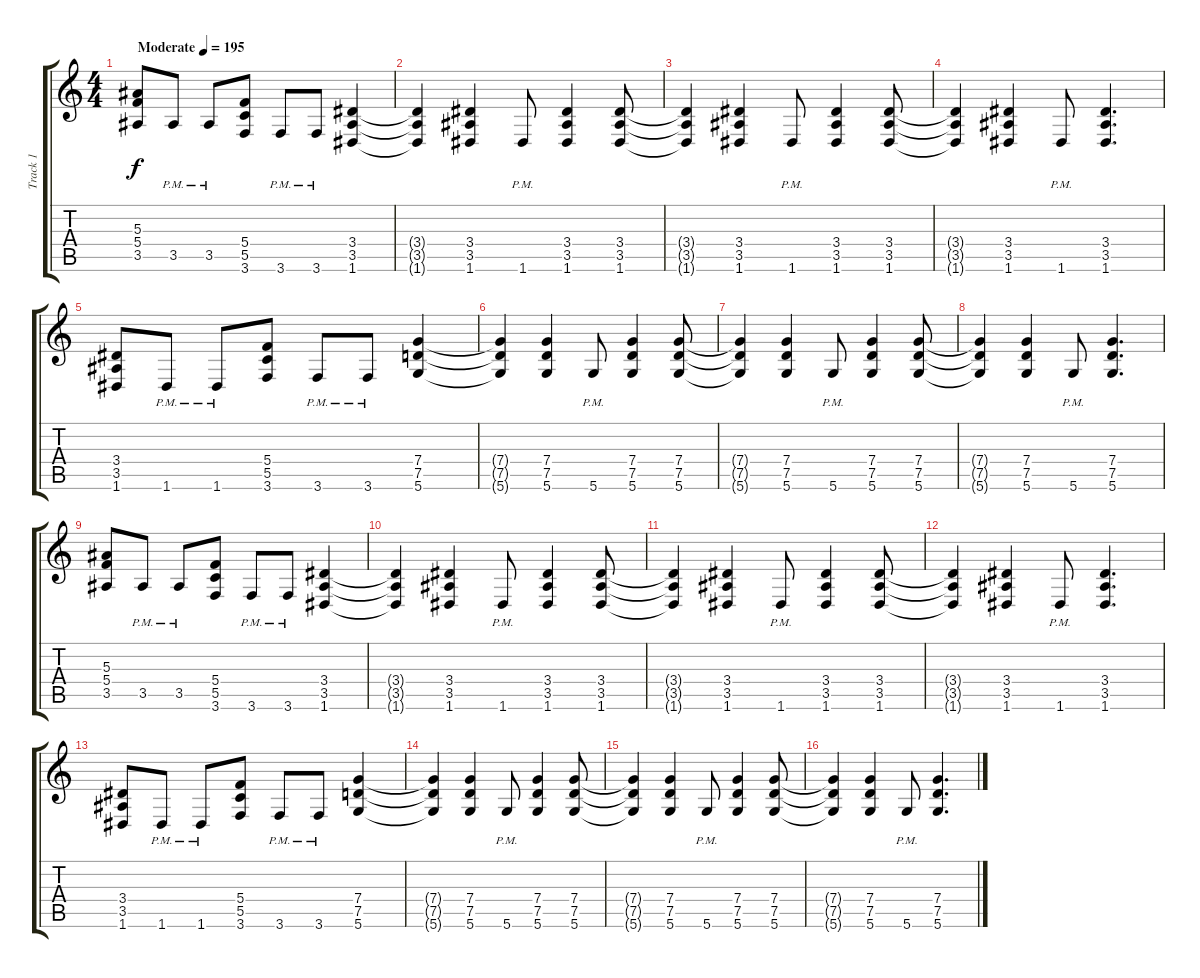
\track ("Track 1" "Track 1") {instrument distortionguitar}
\staff {score tabs}
\tuning (D4 A3 F3 C3 G2 D2) {hide}
\ts (4 4)
\tempo (195 "Moderate")
\clef g2
\ks c
(5.3 5.4 3.5).8{dy f instrument distortionguitar} 3.5{pm}.8 3.5{pm}.8 (5.4 5.5 3.6).8 3.6{pm}.8 3.6{pm}.8 (3.4 3.5 1.6).4 |
(3.4{t} 3.5{t} 1.6{t}).4 (3.4 3.5 1.6).4 1.6{pm}.8 (3.4 3.5 1.6).4 (3.4 3.5 1.6).8 |
(3.4{t} 3.5{t} 1.6{t}).4 (3.4 3.5 1.6).4 1.6{pm}.8 (3.4 3.5 1.6).4 (3.4 3.5 1.6).8 |
(3.4{t} 3.5{t} 1.6{t}).4 (3.4 3.5 1.6).4 1.6{pm}.8 (3.4 3.5 1.6).4{d} |
(3.4 3.5 1.6).8 1.6{pm}.8 1.6{pm}.8 (5.4 5.5 3.6).8 3.6{pm}.8 3.6{pm}.8 (7.4 7.5 5.6).4 |
(7.4{t} 7.5{t} 5.6{t}).4 (7.4 7.5 5.6).4 5.6{pm}.8 (7.4 7.5 5.6).4 (7.4 7.5 5.6).8 |
(7.4{t} 7.5{t} 5.6{t}).4 (7.4 7.5 5.6).4 5.6{pm}.8 (7.4 7.5 5.6).4 (7.4 7.5 5.6).8 |
(7.4{t} 7.5{t} 5.6{t}).4 (7.4 7.5 5.6).4 5.6{pm}.8 (7.4 7.5 5.6).4{d} |
(5.3 5.4 3.5).8 3.5{pm}.8 3.5{pm}.8 (5.4 5.5 3.6).8 3.6{pm}.8 3.6{pm}.8 (3.4 3.5 1.6).4 |
(3.4{t} 3.5{t} 1.6{t}).4 (3.4 3.5 1.6).4 1.6{pm}.8 (3.4 3.5 1.6).4 (3.4 3.5 1.6).8 |
(3.4{t} 3.5{t} 1.6{t}).4 (3.4 3.5 1.6).4 1.6{pm}.8 (3.4 3.5 1.6).4 (3.4 3.5 1.6).8 |
(3.4{t} 3.5{t} 1.6{t}).4 (3.4 3.5 1.6).4 1.6{pm}.8 (3.4 3.5 1.6).4{d} |
(3.4 3.5 1.6).8 1.6{pm}.8 1.6{pm}.8 (5.4 5.5 3.6).8 3.6{pm}.8 3.6{pm}.8 (7.4 7.5 5.6).4 |
(7.4{t} 7.5{t} 5.6{t}).4 (7.4 7.5 5.6).4 5.6{pm}.8 (7.4 7.5 5.6).4 (7.4 7.5 5.6).8 |
(7.4{t} 7.5{t} 5.6{t}).4 (7.4 7.5 5.6).4 5.6{pm}.8 (7.4 7.5 5.6).4 (7.4 7.5 5.6).8 |
(7.4{t} 7.5{t} 5.6{t}).4 (7.4 7.5 5.6).4 5.6{pm}.8 (7.4 7.5 5.6).4{d}
